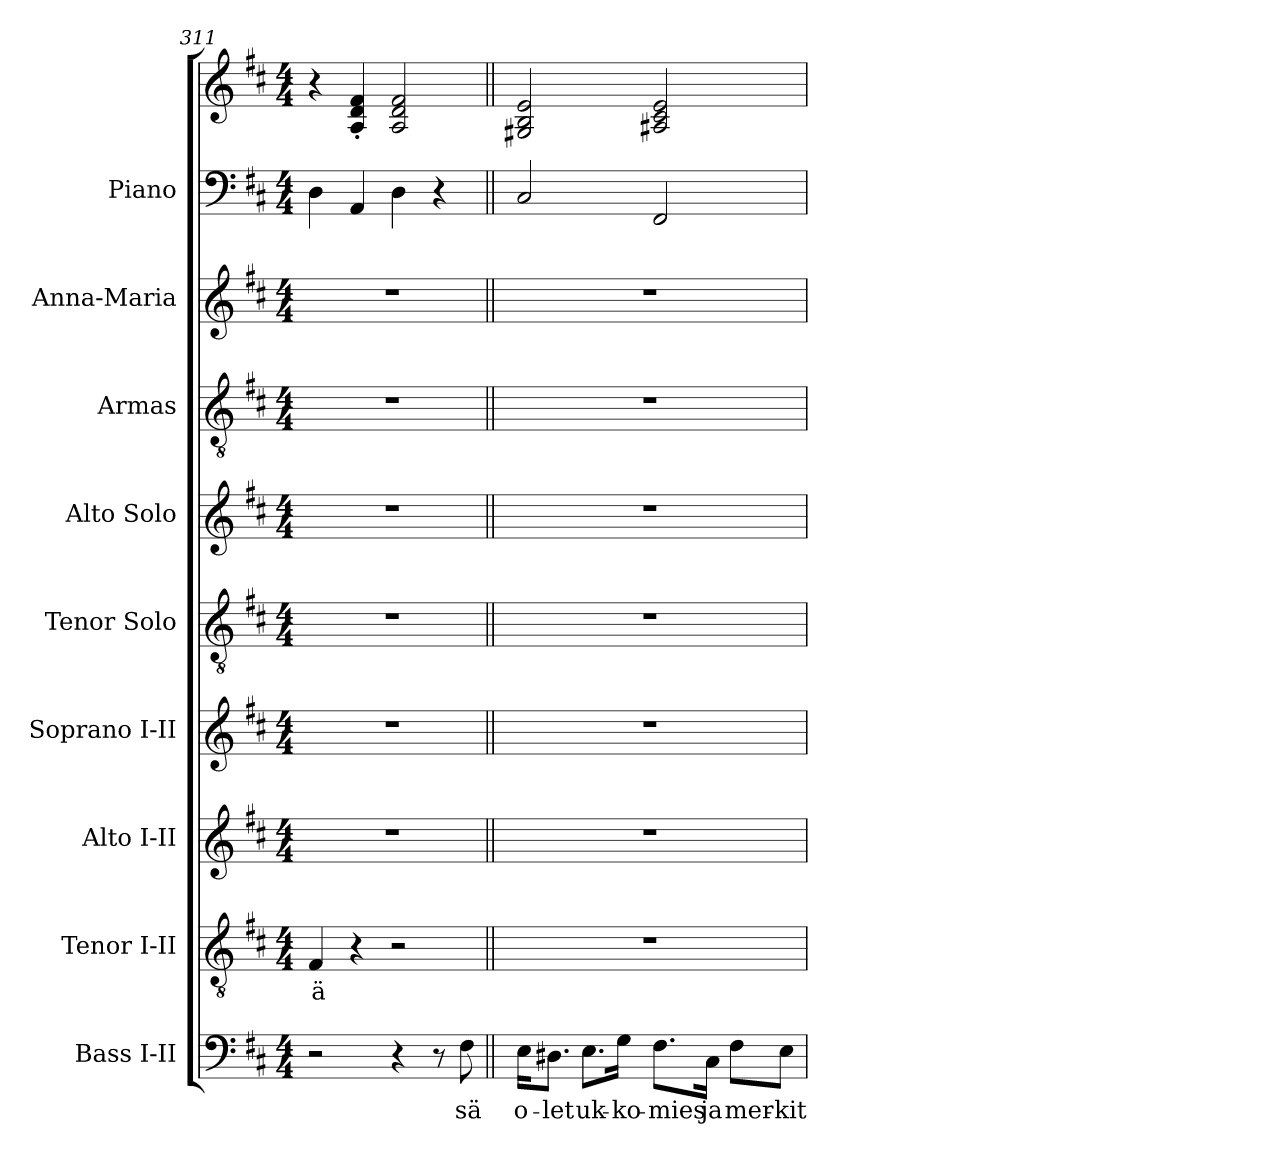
**kern	**text	**kern	**text	**kern	**kern	**kern	**kern	**kern	**kern	**kern	**kern
*part9	*part9	*part8	*part8	*part7	*part6	*part5	*part4	*part3	*part2	*part1	*part1
*staff10	*staff10	*staff9	*staff9	*staff8	*staff7	*staff6	*staff5	*staff4	*staff3	*staff2	*staff1
*I"Bass I-II	*	*I"Tenor I-II	*	*I"Alto I-II	*I"Soprano I-II	*I"Tenor Solo	*I"Alto Solo	*I"Armas	*I"Anna-Maria	*I"Piano	*
*I'B.	*	*I'T.	*	*I'A.	*I'S.	*I'T. Solo	*I'A. Solo	*I'Armas	*I'A-M	*I'Pno.	*
*clefF4	*	*clefGv2	*	*clefG2	*clefG2	*clefGv2	*clefG2	*clefGv2	*clefG2	*clefF4	*clefG2
*	*	*ITrd7c12	*	*	*	*ITrd7c12	*	*ITrd7c12	*	*	*
*k[f#c#]	*	*k[f#c#]	*	*k[f#c#]	*k[f#c#]	*k[f#c#]	*k[f#c#]	*k[f#c#]	*k[f#c#]	*k[f#c#]	*k[f#c#]
*D:	*	*D:	*	*D:	*D:	*D:	*D:	*D:	*D:	*D:	*D:
*M4/4	*	*M4/4	*	*M4/4	*M4/4	*M4/4	*M4/4	*M4/4	*M4/4	*M4/4	*M4/4
=311	=311	=311	=311	=311	=311	=311	=311	=311	=311	=311	=311
!	!	!	!LO:LY:b:color=#000000	!	!	!	!	!	!	!	!
2r	.	4FF#i/	-ä	1r	1r	1r	1r	1r	1r	4Di\	4r
.	.	4r	.	.	.	.	.	.	.	4AAi/	4Ai/' 4di' 4f#i'
4r	.	2r	.	.	.	.	.	.	.	4Di\	2Ai/ 2di 2f#i
8r	.	.	.	.	.	.	.	.	.	4r	.
!	!LO:LY:b:color=#000000	!	!	!	!	!	!	!	!	!	!
8F#i\	sä	.	.	.	.	.	.	.	.	.	.
!!LO:PB:g=z
=312||	=312||	=312||	=312||	=312||	=312||	=312||	=312||	=312||	=312||	=312||	=312||
*	*	*	*	*	*	*	*	*	*	*	*MM92
!	!LO:LY:b:color=#000000	!	!	!	!	!	!	!	!	!	!
16Ei\KL	o-	1r	.	1r	1r	1r	1r	1r	1r	2C#i/	2G#Xi/ 2Bi 2ei
!	!LO:LY:b:color=#000000	!	!	!	!	!	!	!	!	!	!
8.D#Xi\J	-let	.	.	.	.	.	.	.	.	.	.
!	!LO:LY:b:color=#000000	!	!	!	!	!	!	!	!	!	!
8.Ei\L	uk-	.	.	.	.	.	.	.	.	.	.
!	!LO:LY:b:color=#000000	!	!	!	!	!	!	!	!	!	!
16Gi\Jk	-ko-	.	.	.	.	.	.	.	.	.	.
!	!LO:LY:b:color=#000000	!	!	!	!	!	!	!	!	!	!
8.F#i\L	-mies	.	.	.	.	.	.	.	.	2FF#i/	2A#Xi/ 2c#i 2ei
!	!LO:LY:b:color=#000000	!	!	!	!	!	!	!	!	!	!
16C#i\Jk	ja	.	.	.	.	.	.	.	.	.	.
!	!LO:LY:b:color=#000000	!	!	!	!	!	!	!	!	!	!
8F#i\L	mer-	.	.	.	.	.	.	.	.	.	.
!	!LO:LY:b:color=#000000	!	!	!	!	!	!	!	!	!	!
8Ei\J	-kit-	.	.	.	.	.	.	.	.	.	.
=	=	=	=	=	=	=	=	=	=	=	=
*-	*-	*-	*-	*-	*-	*-	*-	*-	*-	*-	*-
